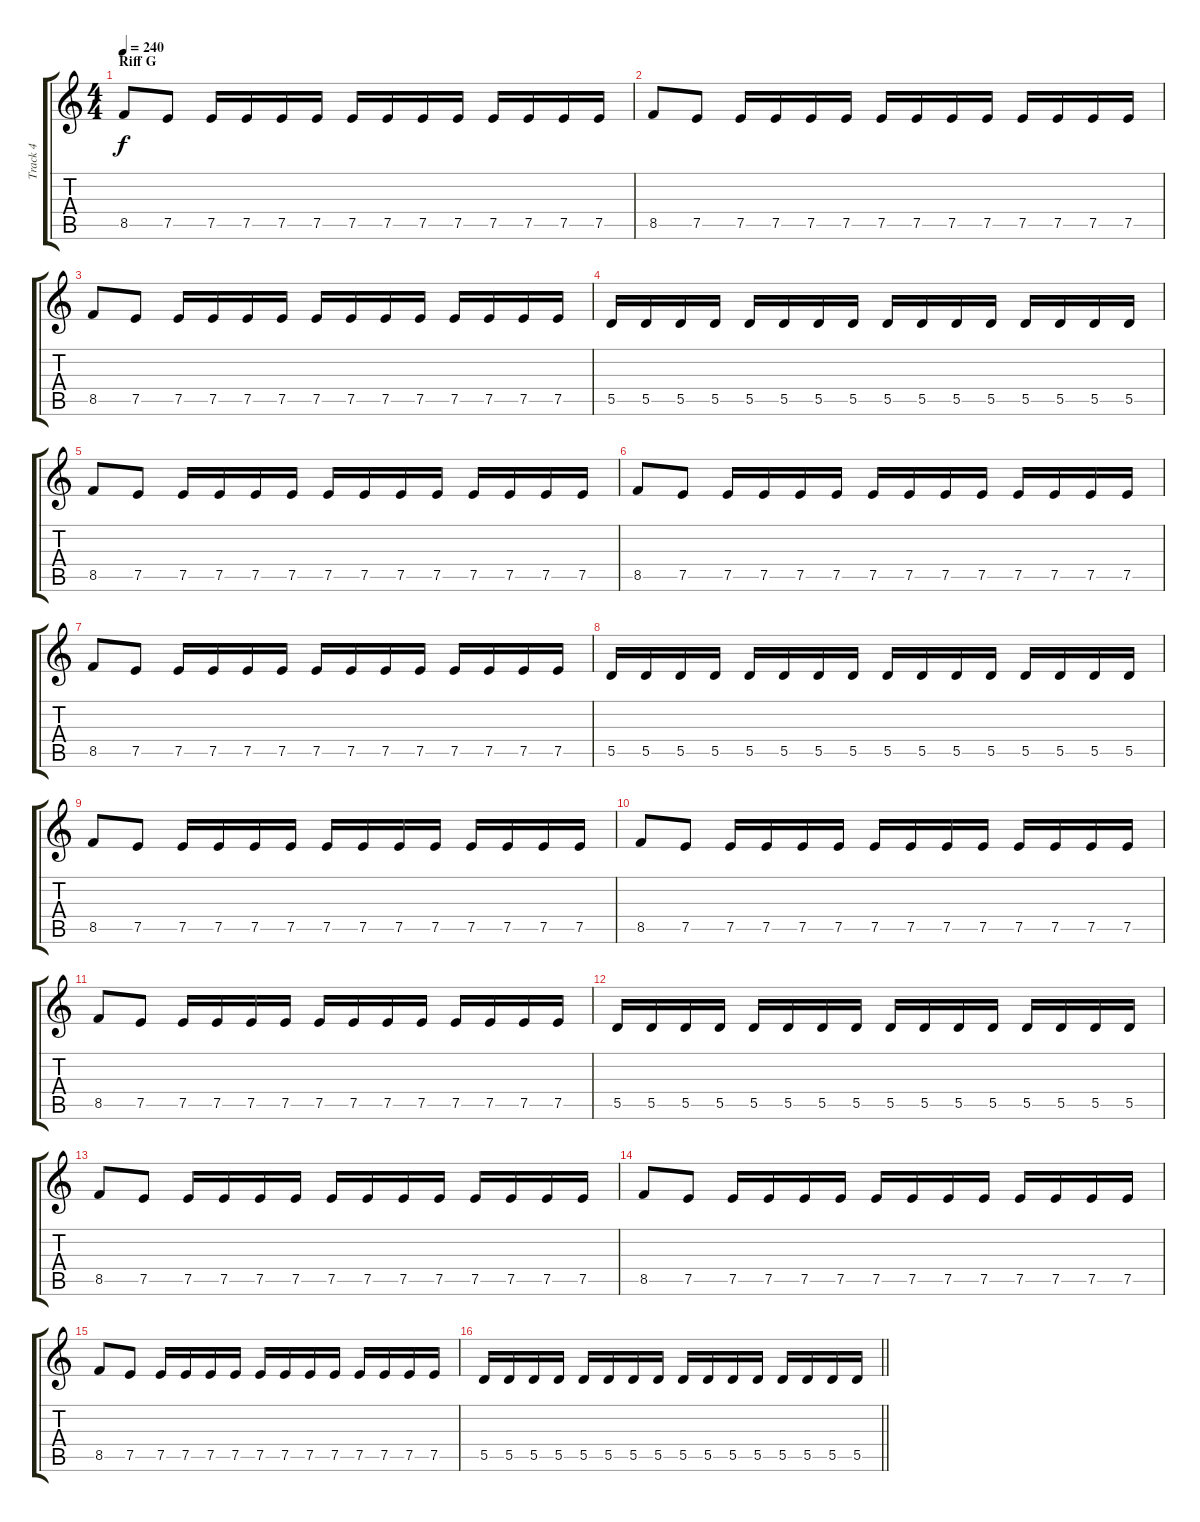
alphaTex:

\track ("Track 4" "Track 4") {instrument distortionguitar}
\staff {score tabs}
\tuning (E4 B3 G3 D3 A2 E2) {hide}
\ts (4 4)
\section ("" "Riff G")
\tempo 240
\clef g2
\ks c
8.5.8{dy f} 7.5.8 7.5.16 7.5.16 7.5.16 7.5.16 7.5.16 7.5.16 7.5.16 7.5.16 7.5.16 7.5.16 7.5.16 7.5.16 |
8.5.8 7.5.8 7.5.16 7.5.16 7.5.16 7.5.16 7.5.16 7.5.16 7.5.16 7.5.16 7.5.16 7.5.16 7.5.16 7.5.16 |
8.5.8 7.5.8 7.5.16 7.5.16 7.5.16 7.5.16 7.5.16 7.5.16 7.5.16 7.5.16 7.5.16 7.5.16 7.5.16 7.5.16 |
5.5.16 5.5.16 5.5.16 5.5.16 5.5.16 5.5.16 5.5.16 5.5.16 5.5.16 5.5.16 5.5.16 5.5.16 5.5.16 5.5.16 5.5.16 5.5.16 |
8.5.8 7.5.8 7.5.16 7.5.16 7.5.16 7.5.16 7.5.16 7.5.16 7.5.16 7.5.16 7.5.16 7.5.16 7.5.16 7.5.16 |
8.5.8 7.5.8 7.5.16 7.5.16 7.5.16 7.5.16 7.5.16 7.5.16 7.5.16 7.5.16 7.5.16 7.5.16 7.5.16 7.5.16 |
8.5.8 7.5.8 7.5.16 7.5.16 7.5.16 7.5.16 7.5.16 7.5.16 7.5.16 7.5.16 7.5.16 7.5.16 7.5.16 7.5.16 |
5.5.16 5.5.16 5.5.16 5.5.16 5.5.16 5.5.16 5.5.16 5.5.16 5.5.16 5.5.16 5.5.16 5.5.16 5.5.16 5.5.16 5.5.16 5.5.16 |
8.5.8 7.5.8 7.5.16 7.5.16 7.5.16 7.5.16 7.5.16 7.5.16 7.5.16 7.5.16 7.5.16 7.5.16 7.5.16 7.5.16 |
8.5.8 7.5.8 7.5.16 7.5.16 7.5.16 7.5.16 7.5.16 7.5.16 7.5.16 7.5.16 7.5.16 7.5.16 7.5.16 7.5.16 |
8.5.8 7.5.8 7.5.16 7.5.16 7.5.16 7.5.16 7.5.16 7.5.16 7.5.16 7.5.16 7.5.16 7.5.16 7.5.16 7.5.16 |
5.5.16 5.5.16 5.5.16 5.5.16 5.5.16 5.5.16 5.5.16 5.5.16 5.5.16 5.5.16 5.5.16 5.5.16 5.5.16 5.5.16 5.5.16 5.5.16 |
8.5.8 7.5.8 7.5.16 7.5.16 7.5.16 7.5.16 7.5.16 7.5.16 7.5.16 7.5.16 7.5.16 7.5.16 7.5.16 7.5.16 |
8.5.8 7.5.8 7.5.16 7.5.16 7.5.16 7.5.16 7.5.16 7.5.16 7.5.16 7.5.16 7.5.16 7.5.16 7.5.16 7.5.16 |
8.5.8 7.5.8 7.5.16 7.5.16 7.5.16 7.5.16 7.5.16 7.5.16 7.5.16 7.5.16 7.5.16 7.5.16 7.5.16 7.5.16 |
\barLineRight lightlight
5.5.16 5.5.16 5.5.16 5.5.16 5.5.16 5.5.16 5.5.16 5.5.16 5.5.16 5.5.16 5.5.16 5.5.16 5.5.16 5.5.16 5.5.16 5.5.16
